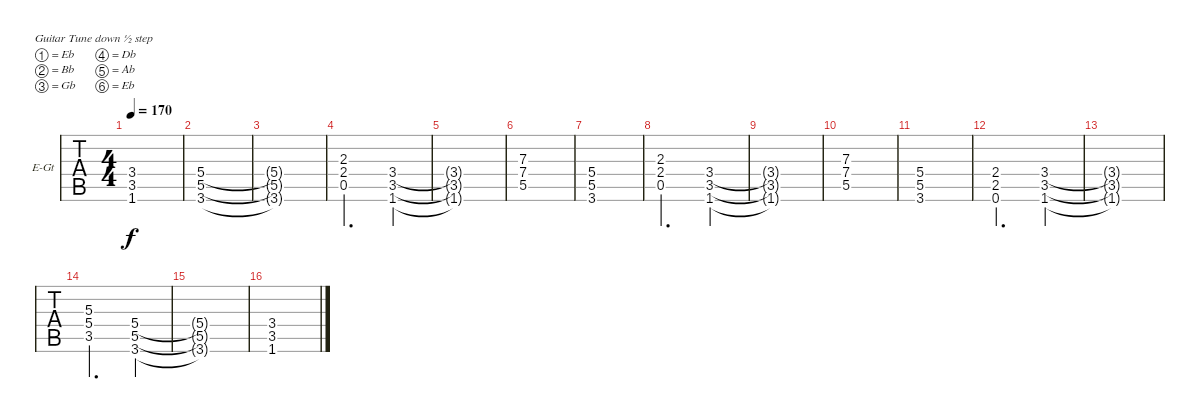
\bracketExtendMode groupsimilarinstruments
\firstSystemTrackNameOrientation horizontal
\otherSystemsTrackNameOrientation horizontal
\track ("Илья Мамонтов" "E-Gt") {instrument distortionguitar}
\staff {tabs}
\tuning (Eb4 Bb3 Gb3 Db3 Ab2 Eb2)
\ts (4 4)
\tempo 170
\clef g2
\ks c
(3.4{t} 3.5{t} 1.6{t}).1{dy f} |
(5.4 5.5 3.6).1 |
(5.4{t} 5.5{t} 3.6{t}).1 |
(2.3 2.4 0.5).2{d} (3.4 3.5 1.6).4 |
(3.4{t} 3.5{t} 1.6{t}).1 |
(7.3 7.4 5.5).1 |
(5.4 5.5 3.6).1 |
(2.3 2.4 0.5).2{d} (3.4 3.5 1.6).4 |
(3.4{t} 3.5{t} 1.6{t}).1 |
(7.3 7.4 5.5).1 |
(5.4 5.5 3.6).1 |
(2.4 2.5 0.6).2{d} (3.4 3.5 1.6).4 |
(3.4{t} 3.5{t} 1.6{t}).1 |
(5.3 5.4 3.5).2{d} (5.4 5.5 3.6).4 |
(5.4{t} 5.5{t} 3.6{t}).1 |
(3.4 3.5 1.6).1
